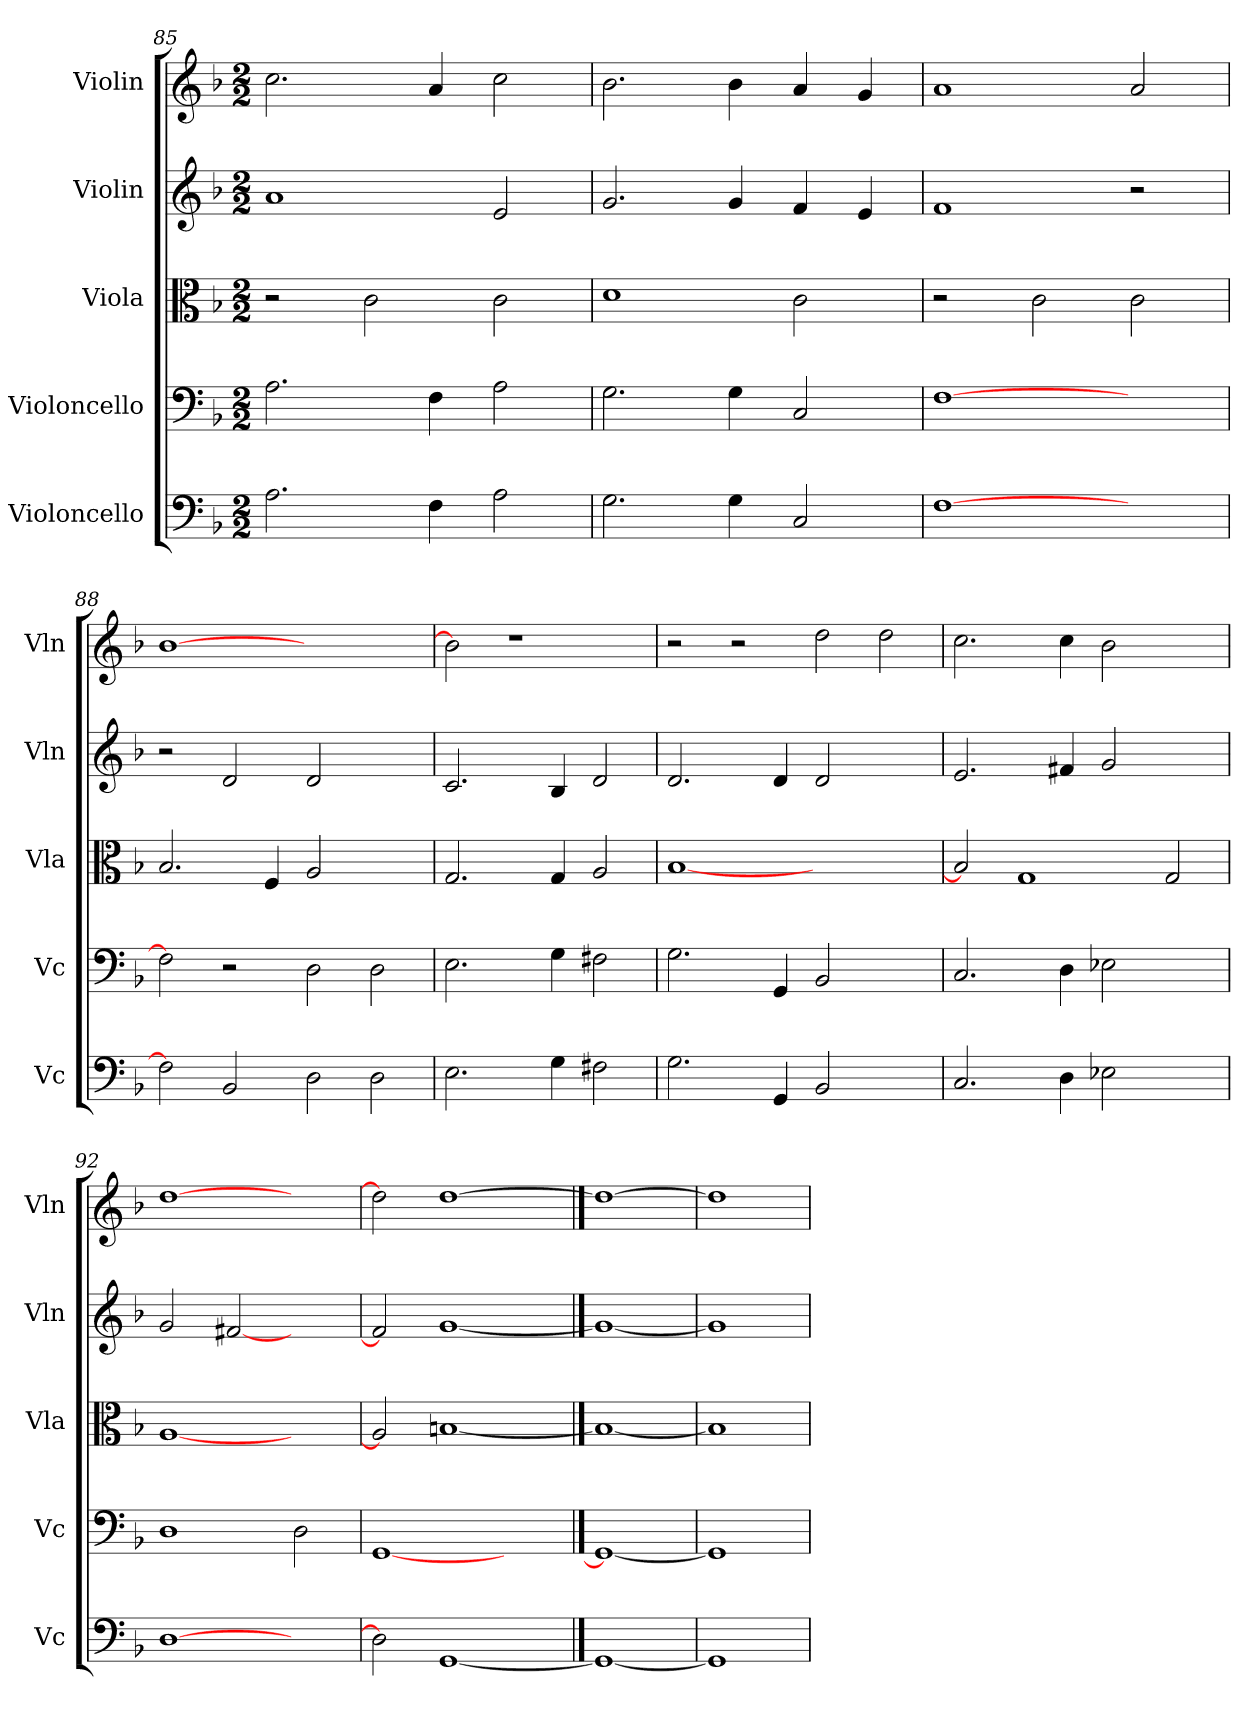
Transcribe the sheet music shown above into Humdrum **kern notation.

**kern	**kern	**kern	**kern	**kern
*part5	*part4	*part3	*part2	*part1
*staff5	*staff4	*staff3	*staff2	*staff1
*I"Violoncello	*I"Violoncello	*I"Viola	*I"Violin	*I"Violin
*I'Vc	*I'Vc	*I'Vla	*I'Vln	*I'Vln
*clefF4	*clefF4	*clefC3	*clefG2	*clefG2
*k[b-]	*k[b-]	*k[b-]	*k[b-]	*k[b-]
*M2/2	*M2/2	*M2/2	*M2/2	*M2/2
=85	=85	=85	=85	=85
2.A	2.A	2r	1a	2.cc
.	.	2c	.	.
4F	4F	.	.	4a
2A	2A	2c	2e	2cc
=86	=86	=86	=86	=86
2.G	2.G	1d	2.g	2.b-
4G	4G	.	4g	4b-
2C	2C	2c	4f	4a
.	.	.	4e	4g
=87	=87	=87	=87	=87
[1F	[1F	2r	1f	1a
.	.	2c	.	.
2ryy	2ryy	2c	2r	2a
=88	=88	=88	=88	=88
2F]	2F]	2.B-	2r	[1b-
2BB-	2r	.	2d	.
.	.	4F	.	.
2D	2D	2A	2d	1ryy
2D	2D	2ryy	2ryy	.
=89	=89	=89	=89	=89
2.E	2.E	2.G	2.c	2b-]
.	.	.	.	1r
4G	4G	4G	4B-	.
2F#X	2F#X	2A	2d	.
=90	=90	=90	=90	=90
2.G	2.G	[1B-	2.d	2r
.	.	.	.	2r
4GG	4GG	.	4d	.
2BB-	2BB-	1ryy	2d	2dd
2ryy	2ryy	.	2ryy	2dd
=91	=91	=91	=91	=91
2.C	2.C	2B-]	2.e	2.cc
.	.	1G	.	.
4D	4D	.	4f#X	4cc
2E-X	2E-X	.	2g	2b-
2ryy	2ryy	2G	2ryy	2ryy
=92	=92	=92	=92	=92
[1D	1D	[1A	2g	[1dd
.	.	.	[2f#X	.
2ryy	2D	2ryy	2ryy	2ryy
=93	=93	=93	=93	=93
2D]	[1GG	2A]	2f#]	2dd]
[1GG	.	[1Bn	[1g	[1dd
.	2ryy	.	.	.
==94	==94	==94	==94	==94
1GG_	1GG_	1B_	1g_	1dd_
=95	=95	=95	=95	=95
1GG]	1GG]	1B]	1g]	1dd]
=	=	=	=	=
*-	*-	*-	*-	*-
